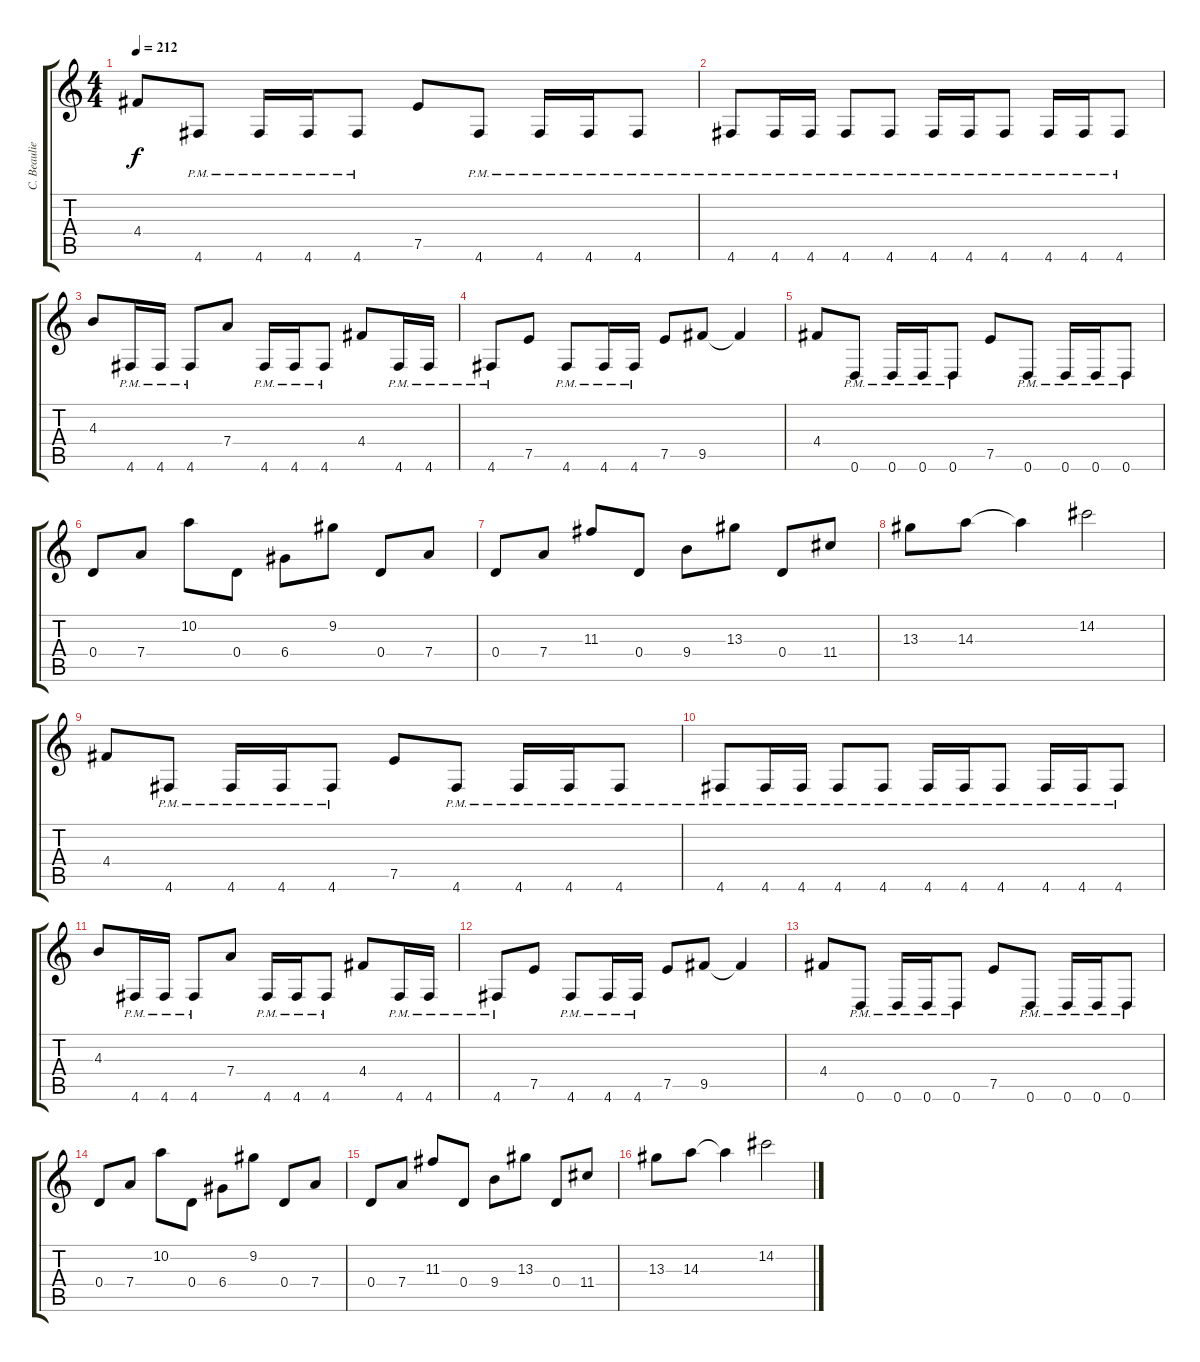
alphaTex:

\track ("C. Beaulieu" "C. Beaulie") {instrument distortionguitar}
\staff {score tabs}
\tuning (E4 B3 G3 D3 A2 D2) {hide}
\ts (4 4)
\tempo 212
\clef g2
\ks c
4.4.8{dy f} 4.6{pm}.8 4.6{pm}.16 4.6{pm}.16 4.6{pm}.8 7.5.8 4.6{pm}.8 4.6{pm}.16 4.6{pm}.16 4.6{pm}.8 |
4.6{pm}.8 4.6{pm}.16 4.6{pm}.16 4.6{pm}.8 4.6{pm}.8 4.6{pm}.16 4.6{pm}.16 4.6{pm}.8 4.6{pm}.16 4.6{pm}.16 4.6{pm}.8 |
4.3.8 4.6{pm}.16 4.6{pm}.16 4.6{pm}.8 7.4.8 4.6{pm}.16 4.6{pm}.16 4.6{pm}.8 4.4.8 4.6{pm}.16 4.6{pm}.16 |
4.6{pm}.8 7.5.8 4.6{pm}.8 4.6{pm}.16 4.6{pm}.16 7.5.8 9.5.8 9.5{t}.4 |
4.4.8 0.6{pm}.8 0.6{pm}.16 0.6{pm}.16 0.6{pm}.8 7.5.8 0.6{pm}.8 0.6{pm}.16 0.6{pm}.16 0.6{pm}.8 |
0.4.8 7.4.8 10.2.8 0.4.8 6.4.8 9.2.8 0.4.8 7.4.8 |
0.4.8 7.4.8 11.3.8 0.4.8 9.4.8 13.3.8 0.4.8 11.4.8 |
13.3.8 14.3.8 14.3{t}.4 14.2.2 |
4.4.8 4.6{pm}.8 4.6{pm}.16 4.6{pm}.16 4.6{pm}.8 7.5.8 4.6{pm}.8 4.6{pm}.16 4.6{pm}.16 4.6{pm}.8 |
4.6{pm}.8 4.6{pm}.16 4.6{pm}.16 4.6{pm}.8 4.6{pm}.8 4.6{pm}.16 4.6{pm}.16 4.6{pm}.8 4.6{pm}.16 4.6{pm}.16 4.6{pm}.8 |
4.3.8 4.6{pm}.16 4.6{pm}.16 4.6{pm}.8 7.4.8 4.6{pm}.16 4.6{pm}.16 4.6{pm}.8 4.4.8 4.6{pm}.16 4.6{pm}.16 |
4.6{pm}.8 7.5.8 4.6{pm}.8 4.6{pm}.16 4.6{pm}.16 7.5.8 9.5.8 9.5{t}.4 |
4.4.8 0.6{pm}.8 0.6{pm}.16 0.6{pm}.16 0.6{pm}.8 7.5.8 0.6{pm}.8 0.6{pm}.16 0.6{pm}.16 0.6{pm}.8 |
0.4.8 7.4.8 10.2.8 0.4.8 6.4.8 9.2.8 0.4.8 7.4.8 |
0.4.8 7.4.8 11.3.8 0.4.8 9.4.8 13.3.8 0.4.8 11.4.8 |
13.3.8 14.3.8 14.3{t}.4 14.2.2
